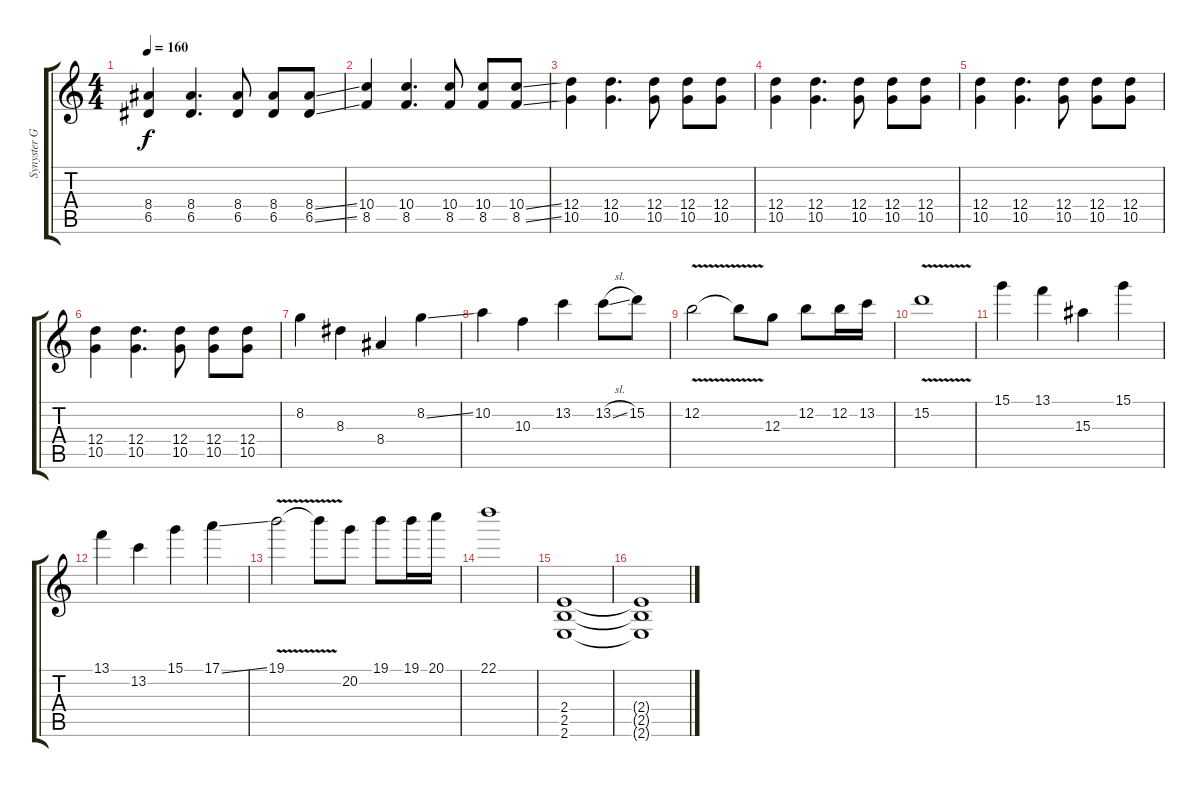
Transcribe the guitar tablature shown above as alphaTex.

\track ("Synyster Gates Lead Guitar" "Synyster G") {instrument distortionguitar}
\staff {score tabs}
\tuning (E4 B3 G3 D3 A2 D2) {hide}
\ts (4 4)
\tempo 160
\clef g2
\ks c
(8.4 6.5).4{dy f} (8.4 6.5).4{d} (8.4 6.5).8 (8.4 6.5).8 (8.4{ss} 6.5{ss}).8 |
(10.4 8.5).4 (10.4 8.5).4{d} (10.4 8.5).8 (10.4 8.5).8 (10.4{ss} 8.5{ss}).8 |
(12.4 10.5).4 (12.4 10.5).4{d} (12.4 10.5).8 (12.4 10.5).8 (12.4 10.5).8 |
(12.4 10.5).4 (12.4 10.5).4{d} (12.4 10.5).8 (12.4 10.5).8 (12.4 10.5).8 |
(12.4 10.5).4 (12.4 10.5).4{d} (12.4 10.5).8 (12.4 10.5).8 (12.4 10.5).8 |
(12.4 10.5).4 (12.4 10.5).4{d} (12.4 10.5).8 (12.4 10.5).8 (12.4 10.5).8 |
8.2.4 8.3.4 8.4.4 8.2{ss}.4 |
10.2.4 10.3.4 13.2.4 13.2{sl}.8 15.2.8 |
12.2{v}.2 12.2{t}.8 12.3.8 12.2.8 12.2.16 13.2.16 |
15.2{v}.1 |
15.1.4 13.1.4 15.3.4 15.1.4 |
13.1.4 13.2.4 15.1.4 17.1{ss}.4 |
19.1{v}.2 19.1{t}.8 20.2.8 19.1.8 19.1.16 20.1.16 |
22.1.1 |
(2.4 2.5 2.6).1{volume 13 balance 11} |
(2.4{t} 2.5{t} 2.6{t}).1
